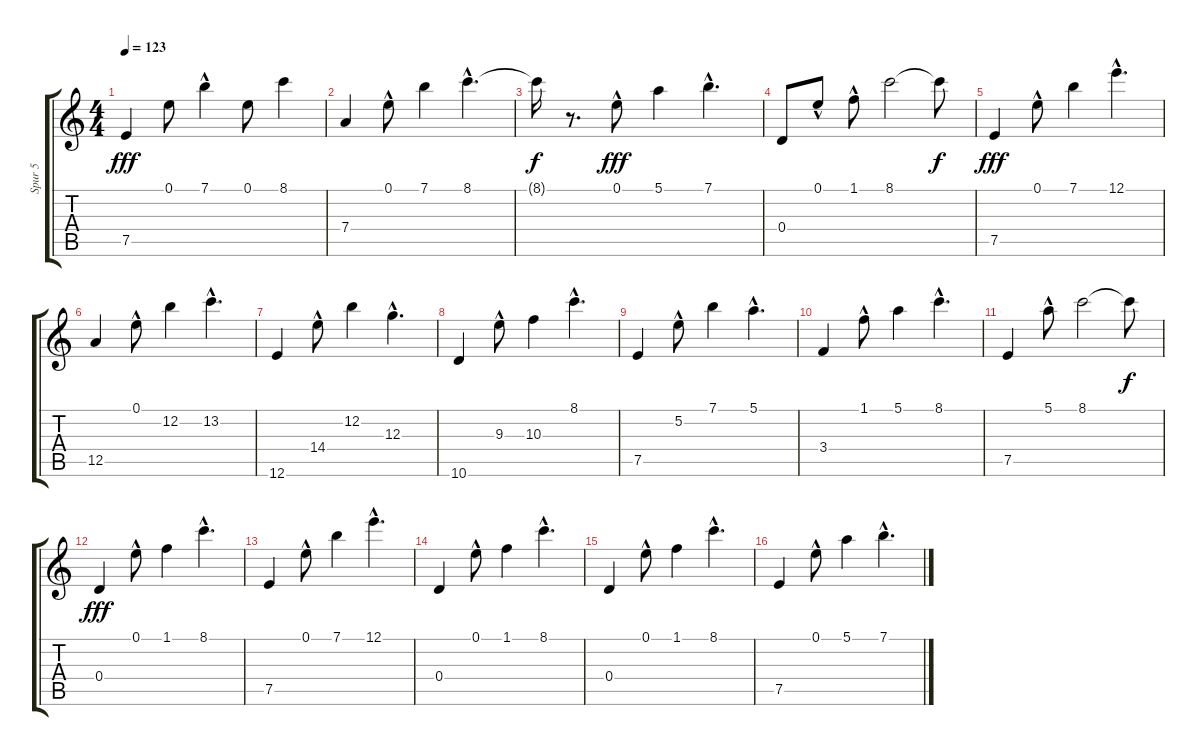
\track ("Spur 5" "Spur 5") {instrument acousticguitarsteel}
\staff {score tabs}
\tuning (E4 B3 G3 D3 A2 E2) {hide}
\ts (4 4)
\tempo 123
\clef g2
\ks c
7.5.4{dy fff} 0.1.8 7.1{hac}.4 0.1.8 8.1.4 |
7.4.4 0.1{hac}.8 7.1.4 8.1{hac}.4{d} |
8.1{t}.16{dy f} r.8{d} 0.1{hac}.8{dy fff} 5.1.4 7.1{hac}.4{d} |
0.4.8 0.1{hac}.8 1.1{hac}.8 8.1.2 8.1{t}.8{dy f} |
7.5.4{dy fff} 0.1{hac}.8 7.1.4 12.1{hac}.4{d} |
12.5.4 0.1{hac}.8 12.2.4 13.2{hac}.4{d} |
12.6.4 14.4{hac}.8 12.2.4 12.3{hac}.4{d} |
10.6.4 9.3{hac}.8 10.3.4 8.1{hac}.4{d} |
7.5.4 5.2{hac}.8 7.1.4 5.1{hac}.4{d} |
3.4.4 1.1{hac}.8 5.1.4 8.1{hac}.4{d} |
7.5.4 5.1{hac}.8 8.1.2 8.1{t}.8{dy f} |
0.4.4{dy fff} 0.1{hac}.8 1.1.4 8.1{hac}.4{d} |
7.5.4 0.1{hac}.8 7.1.4 12.1{hac}.4{d} |
0.4.4 0.1{hac}.8 1.1.4 8.1{hac}.4{d} |
0.4.4 0.1{hac}.8 1.1.4 8.1{hac}.4{d} |
7.5.4 0.1{hac}.8 5.1.4 7.1{hac}.4{d}
